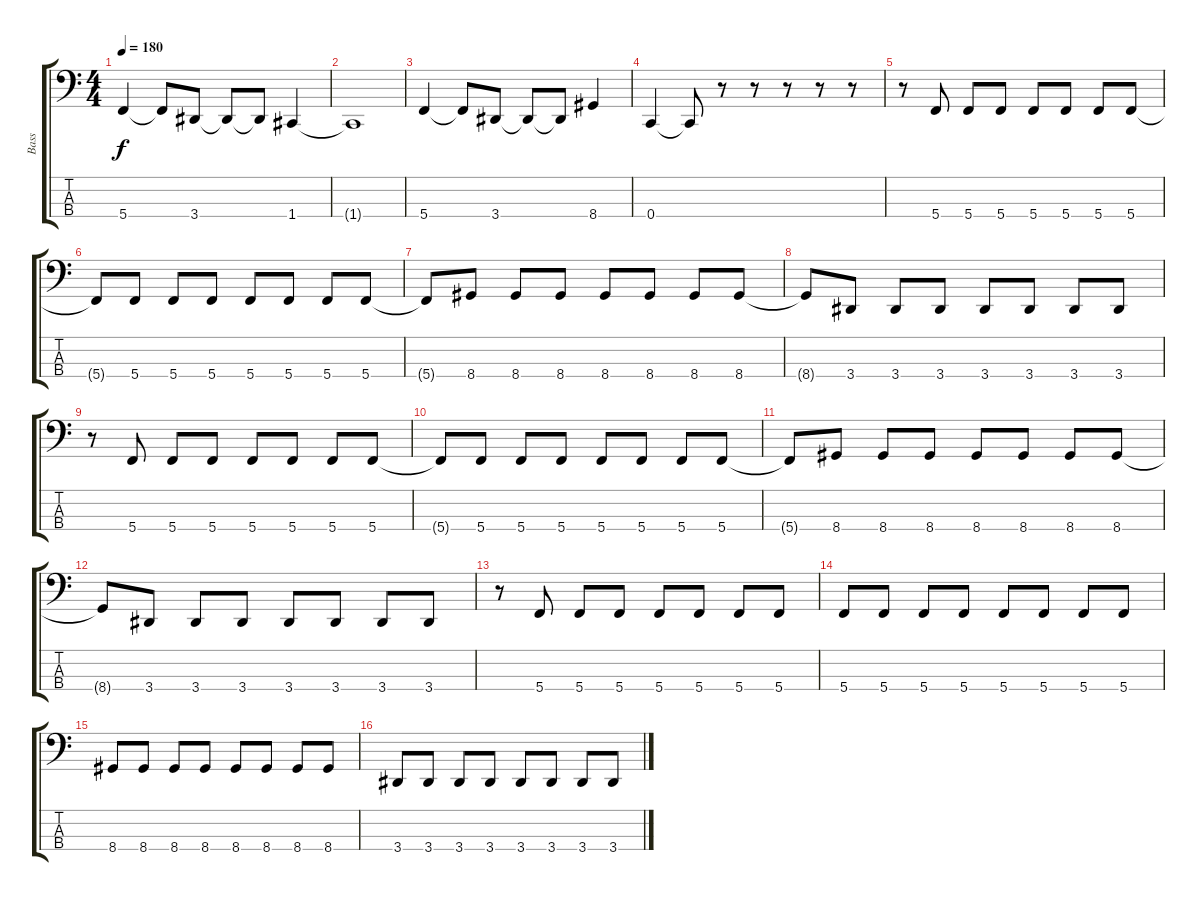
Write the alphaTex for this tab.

\track ("Bass" "Bass") {instrument electricbassfinger}
\staff {score tabs}
\tuning (F2 C2 G1 C1) {hide}
\ts (4 4)
\tempo 180
\clef f4
\ks c
5.4.4{dy f} 5.4{t}.8 3.4.8 3.4{t}.8 3.4{t}.8 1.4.4 |
1.4{t}.1 |
5.4.4 5.4{t}.8 3.4.8 3.4{t}.8 3.4{t}.8 8.4.4 |
0.4.4 0.4{t}.8 r.8 r.8 r.8 r.8 r.8 |
r.8 5.4.8 5.4.8 5.4.8 5.4.8 5.4.8 5.4.8 5.4.8 |
5.4{t}.8 5.4.8 5.4.8 5.4.8 5.4.8 5.4.8 5.4.8 5.4.8 |
5.4{t}.8 8.4.8 8.4.8 8.4.8 8.4.8 8.4.8 8.4.8 8.4.8 |
8.4{t}.8 3.4.8 3.4.8 3.4.8 3.4.8 3.4.8 3.4.8 3.4.8 |
r.8 5.4.8 5.4.8 5.4.8 5.4.8 5.4.8 5.4.8 5.4.8 |
5.4{t}.8 5.4.8 5.4.8 5.4.8 5.4.8 5.4.8 5.4.8 5.4.8 |
5.4{t}.8 8.4.8 8.4.8 8.4.8 8.4.8 8.4.8 8.4.8 8.4.8 |
8.4{t}.8 3.4.8 3.4.8 3.4.8 3.4.8 3.4.8 3.4.8 3.4.8 |
r.8 5.4.8 5.4.8 5.4.8 5.4.8 5.4.8 5.4.8 5.4.8 |
5.4.8 5.4.8 5.4.8 5.4.8 5.4.8 5.4.8 5.4.8 5.4.8 |
8.4.8 8.4.8 8.4.8 8.4.8 8.4.8 8.4.8 8.4.8 8.4.8 |
3.4.8 3.4.8 3.4.8 3.4.8 3.4.8 3.4.8 3.4.8 3.4.8
